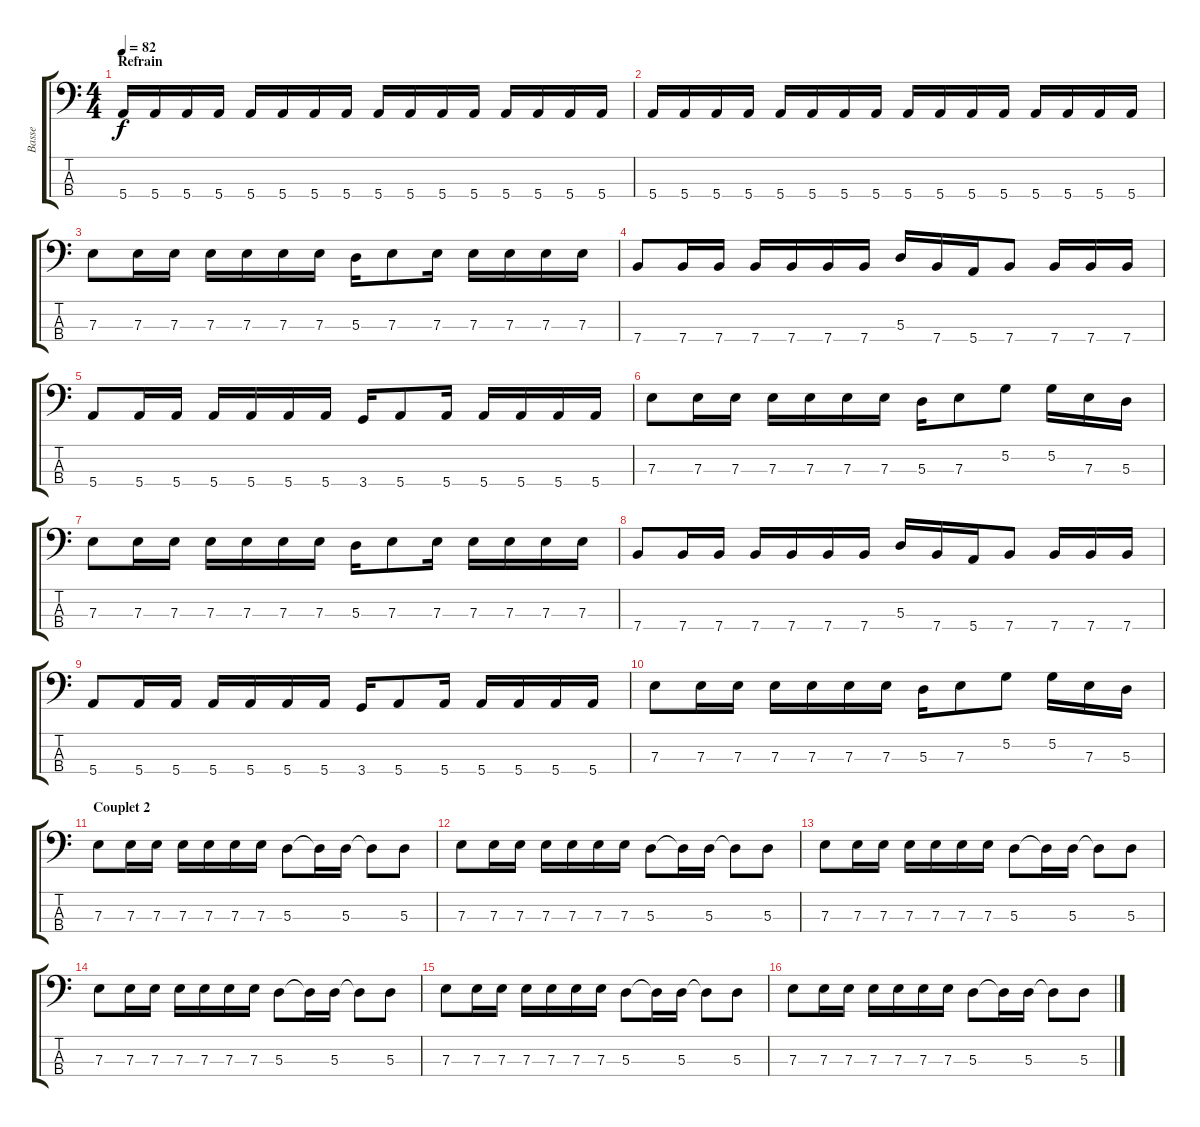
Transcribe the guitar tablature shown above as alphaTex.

\track ("Basse" "Basse") {instrument electricbassfinger}
\staff {score tabs}
\tuning (G2 D2 A1 E1) {hide}
\ts (4 4)
\section ("" "Refrain")
\tempo 82
\clef f4
\ks c
5.4.16{dy f} 5.4.16 5.4.16 5.4.16 5.4.16 5.4.16 5.4.16 5.4.16 5.4.16 5.4.16 5.4.16 5.4.16 5.4.16 5.4.16 5.4.16 5.4.16 |
5.4.16 5.4.16 5.4.16 5.4.16 5.4.16 5.4.16 5.4.16 5.4.16 5.4.16 5.4.16 5.4.16 5.4.16 5.4.16 5.4.16 5.4.16 5.4.16 |
7.3.8 7.3.16 7.3.16 7.3.16 7.3.16 7.3.16 7.3.16 5.3.16 7.3.8 7.3.16 7.3.16 7.3.16 7.3.16 7.3.16 |
7.4.8 7.4.16 7.4.16 7.4.16 7.4.16 7.4.16 7.4.16 5.3.16 7.4.16 5.4.16 7.4.8 7.4.16 7.4.16 7.4.16 |
5.4.8 5.4.16 5.4.16 5.4.16 5.4.16 5.4.16 5.4.16 3.4.16 5.4.8 5.4.16 5.4.16 5.4.16 5.4.16 5.4.16 |
7.3.8 7.3.16 7.3.16 7.3.16 7.3.16 7.3.16 7.3.16 5.3.16 7.3.8 5.2.8 5.2.16 7.3.16 5.3.16 |
7.3.8 7.3.16 7.3.16 7.3.16 7.3.16 7.3.16 7.3.16 5.3.16 7.3.8 7.3.16 7.3.16 7.3.16 7.3.16 7.3.16 |
7.4.8 7.4.16 7.4.16 7.4.16 7.4.16 7.4.16 7.4.16 5.3.16 7.4.16 5.4.16 7.4.8 7.4.16 7.4.16 7.4.16 |
5.4.8 5.4.16 5.4.16 5.4.16 5.4.16 5.4.16 5.4.16 3.4.16 5.4.8 5.4.16 5.4.16 5.4.16 5.4.16 5.4.16 |
7.3.8 7.3.16 7.3.16 7.3.16 7.3.16 7.3.16 7.3.16 5.3.16 7.3.8 5.2.8 5.2.16 7.3.16 5.3.16 |
\section ("" "Couplet 2")
7.3.8 7.3.16 7.3.16 7.3.16 7.3.16 7.3.16 7.3.16 5.3.8 5.3{t}.16 5.3.16 5.3{t}.8 5.3.8 |
7.3.8 7.3.16 7.3.16 7.3.16 7.3.16 7.3.16 7.3.16 5.3.8 5.3{t}.16 5.3.16 5.3{t}.8 5.3.8 |
7.3.8 7.3.16 7.3.16 7.3.16 7.3.16 7.3.16 7.3.16 5.3.8 5.3{t}.16 5.3.16 5.3{t}.8 5.3.8 |
7.3.8 7.3.16 7.3.16 7.3.16 7.3.16 7.3.16 7.3.16 5.3.8 5.3{t}.16 5.3.16 5.3{t}.8 5.3.8 |
7.3.8 7.3.16 7.3.16 7.3.16 7.3.16 7.3.16 7.3.16 5.3.8 5.3{t}.16 5.3.16 5.3{t}.8 5.3.8 |
7.3.8 7.3.16 7.3.16 7.3.16 7.3.16 7.3.16 7.3.16 5.3.8 5.3{t}.16 5.3.16 5.3{t}.8 5.3.8
